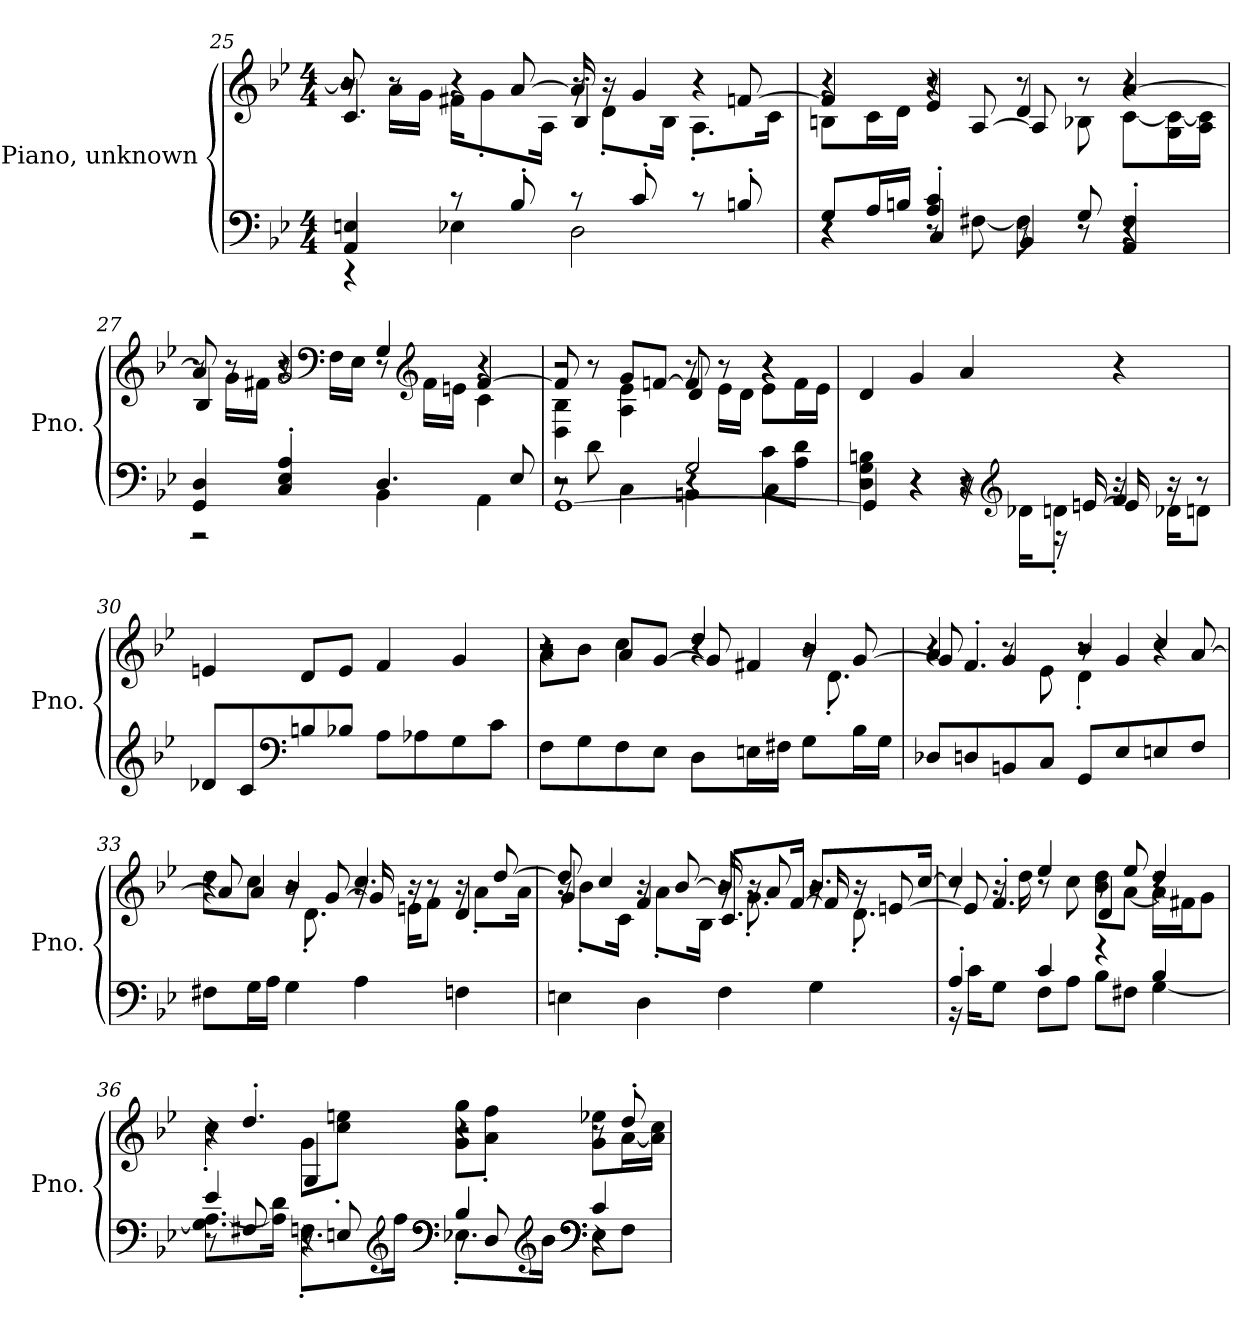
**kern	**kern
*part1	*part1
*staff2	*staff1
*I"Piano, unknown	*
*I'Pno.	*
*clefF4	*clefG2
*k[b-e-]	*k[b-e-]
*M4/4	*M4/4
=25	=25
*^	*^
*	*	*	*^
4AA/ 4En/	4r	4.c/	8r	8b-/]
.	.	.	16a\LL	8r
.	.	.	16g\JJ	.
8r	4E-X\	.	16f#X\KL	4r
.	.	.	8g'\	.
8B-'/	.	[8a/	.	.
.	.	.	16A\Jk	.
8r	2D\	16a/]	16r	4B-'/
.	.	16r	8d'\L	.
8c'/	.	4g/	.	.
.	.	.	16B-\Jk	.
8r	.	.	8.A'\L	4r
8Bn'/	.	[8fn/	.	.
.	.	.	16c\Jk	.
!!LO:LB:g=z	!!	!!
=26	=26	=26	=26	=26
*	*^	*	*	*
8G/L	4r	4r	4f/]	8Bn\L	4r
16A/L	.	.	.	16c\L	.
16Bn/JJ	.	.	.	16d\JJ	.
4A/' 4c/'	8r	4C/	4e-/	4r	8r
.	[8F#X\	.	.	.	[8A/
8r	8F#\]	4BB-/	4d/	8r	8A/]
8G/	8r	.	.	8B-X\	8r
4AA/' 4F#/'	4r	4r	[4a/	[8c\L	4r
.	.	.	.	16G\ 16c\_L	.
.	.	.	.	16A\ 16c\]JJ	.
*	*v	*v	*	*	*
=27	=27	=27	=27	=27
4GG/ 4D/	2r	8a/]	8r	4B-/
.	.	8r	16g\LL	.
.	.	.	16f#X\JJ	.
4C/' 4E-/' 4A/'	.	2g/	8r	4r
*	*	*clefF4	*	*
.	.	.	16F\LL	.
.	.	.	16E-\JJ	.
4.D/	4BB-\	.	8r	4G/
*	*	*clefG2	*	*
.	.	.	16f#\LL	.
.	.	.	16en\JJ	.
.	4AA\	[4f#/	4c\	4r
8E-/	.	.	.	.
!!LO:LB:g=z	!!	!!
=28	=28	=28	=28	=28
*^	*^	*	*	*
2r	8r	[1GG	2r	8f#/]	4D\ 4B-\	2r
.	8d\	.	.	8r	.	.
.	4C\	.	.	8g/L	4A\ 4e-\	.
.	.	.	.	[8fn/J	.	.
2G/	4BBn\	.	4r	8f/]	8r	4d/
.	.	.	.	8r	16e-\LL	.
.	.	.	.	.	16d\JJ	.
.	8c\L	.	4C\	4r	8e-\L	4r
.	8A\ 8d\J	.	.	.	16f\L	.
.	.	.	.	.	16e-\JJ	.
*	*	*v	*v	*	*	*
*	*	*	*v	*v	*v
=29	=29	=29	=29
2r	4D\ 4G\ 4Bn\	4GG/]	4d/
.	4r	4r	4g/
4r	16r	8r	4a/
*clefG2	*	*	*
.	16d-X\KL	.	.
.	8dn'\J	16r	.
.	.	[16en/	.
4f/	16r	16e/]	4r
.	16d-X\KL	16r	.
.	8dn\J	8r	.
*v	*v	*v	*
=30	=30
8d-X/L	4en/
8c/	.
*clefF4	*
8Bn/	8d/L
8B-X/J	8e/J
8A\L	4f/
8A-X\	.
8G\	4g/
8c\J	.
!!LO:PB:g=z
=31	=31
*	*^
*	*	*^
8F\L	2r	8a\L	4r
8G\	.	8b-\J	.
8F\	.	4cc\	8a/L
8E-\J	.	.	[8g/J
8D\L	4dd/	4r	8g/]
16En\L	.	.	4f#X/
16F#X\JJ	.	.	.
8G\L	4b-/	16r	.
.	.	8.d'\	.
16B-\L	.	.	[8g/
16G\JJ	.	.	.
=32	=32	=32	=32
8D-X/L	4a/	4r	8g/]
8Dn/	.	.	4.f'/
8BBn/	4g/	8r	.
8C/J	.	8e-\	.
8GG/L	4b-/	4d'\	8r
8E-/	.	.	4g/
8En/	4cc/	4r	.
8F/J	.	.	[8a/
=33	=33	=33	=33
8F#X\L	4r	8dd\L	8a/]
16G\L	.	8cc\J	4a/
16A\JJ	.	.	.
4G\	4b-/	16r	.
.	.	8.d'\	.
.	.	.	[8g/
4A\	4.cc/	16r	16g/]
.	.	16en\KL	16r
.	.	8f\J	8r
4Fn\	.	16r	4d/
.	.	8a'\L	.
.	[8dd/	.	.
.	.	16a\Jk	.
!!LO:LB:g=z	!!	!!
=34	=34	=34	=34
4En\	8dd/]	16r	4g/
.	.	8b-'\L	.
.	4cc/	.	.
.	.	16c\Jk	.
4D\	.	16r	4f/
.	.	8a'\L	.
.	[8b-/	.	.
.	.	16B-\Jk	.
4F\	16b-/]	16r	8.c/L
.	16r	8.g'\	.
.	8a/	.	.
.	.	.	[16f/Jk
4G\	8.b-/L	16r	16f/]
.	.	8.d'\	16r
.	.	.	[8en/
.	[16cc/Jk	.	.
=35	=35	=35	=35
*^	*	*	*
4A'/	16r	4cc/]	8r	8e/]
.	16c\KL	.	.	.
.	8G\J	.	16r	4.f'/
.	.	.	16dd\	.
4c/	8F\L	4ee-/	8r	.
.	8A\J	.	8cc\	.
4r	8B-\L	8r	8b-\ 8dd\L	4d/
.	8F#X\J	8ee-/	[8a\J	.
4B-/	[4G\	4dd/	16a\LL]	4r
.	.	.	16f#X\J	.
.	.	.	8g\J	.
!!LO:LB:g=z	!!	!!
=36	=36	=36	=36	=36
*	*^	*	*	*
4e-/	8.G\] [8.A\L	8r	8r	4cc'\	4r
.	.	8F#X/	4.dd'/	.	.
.	16A\] 16d\Jk	.	.	.	.
4r	8.Fn'\L	8r	.	8g\L	4G/
.	.	8En/	.	8cc\' 8een\'J	.
*clefG2	*	*	*	*	*
.	16ff\Jk	.	.	.	.
*clefF4	*	*	*	*	*
4B-/	8.E-X'\L	8r	4r	8g\ 8gg\L	2r
.	.	8D/	.	8a\' 8ff\'J	.
*clefG2	*	*	*	*	*
.	16b-\Jk	.	.	.	.
*clefF4	*	*	*	*	*
4c/	8E-\L	4r	8r	8g\ 8ee-X\L	.
.	8F\J	.	8dd'/	[16a\L	.
.	.	.	.	16a\] 16cc\JJ	.
*v	*v	*v	*	*	*
*	*v	*v	*v
=	=
*-	*-
